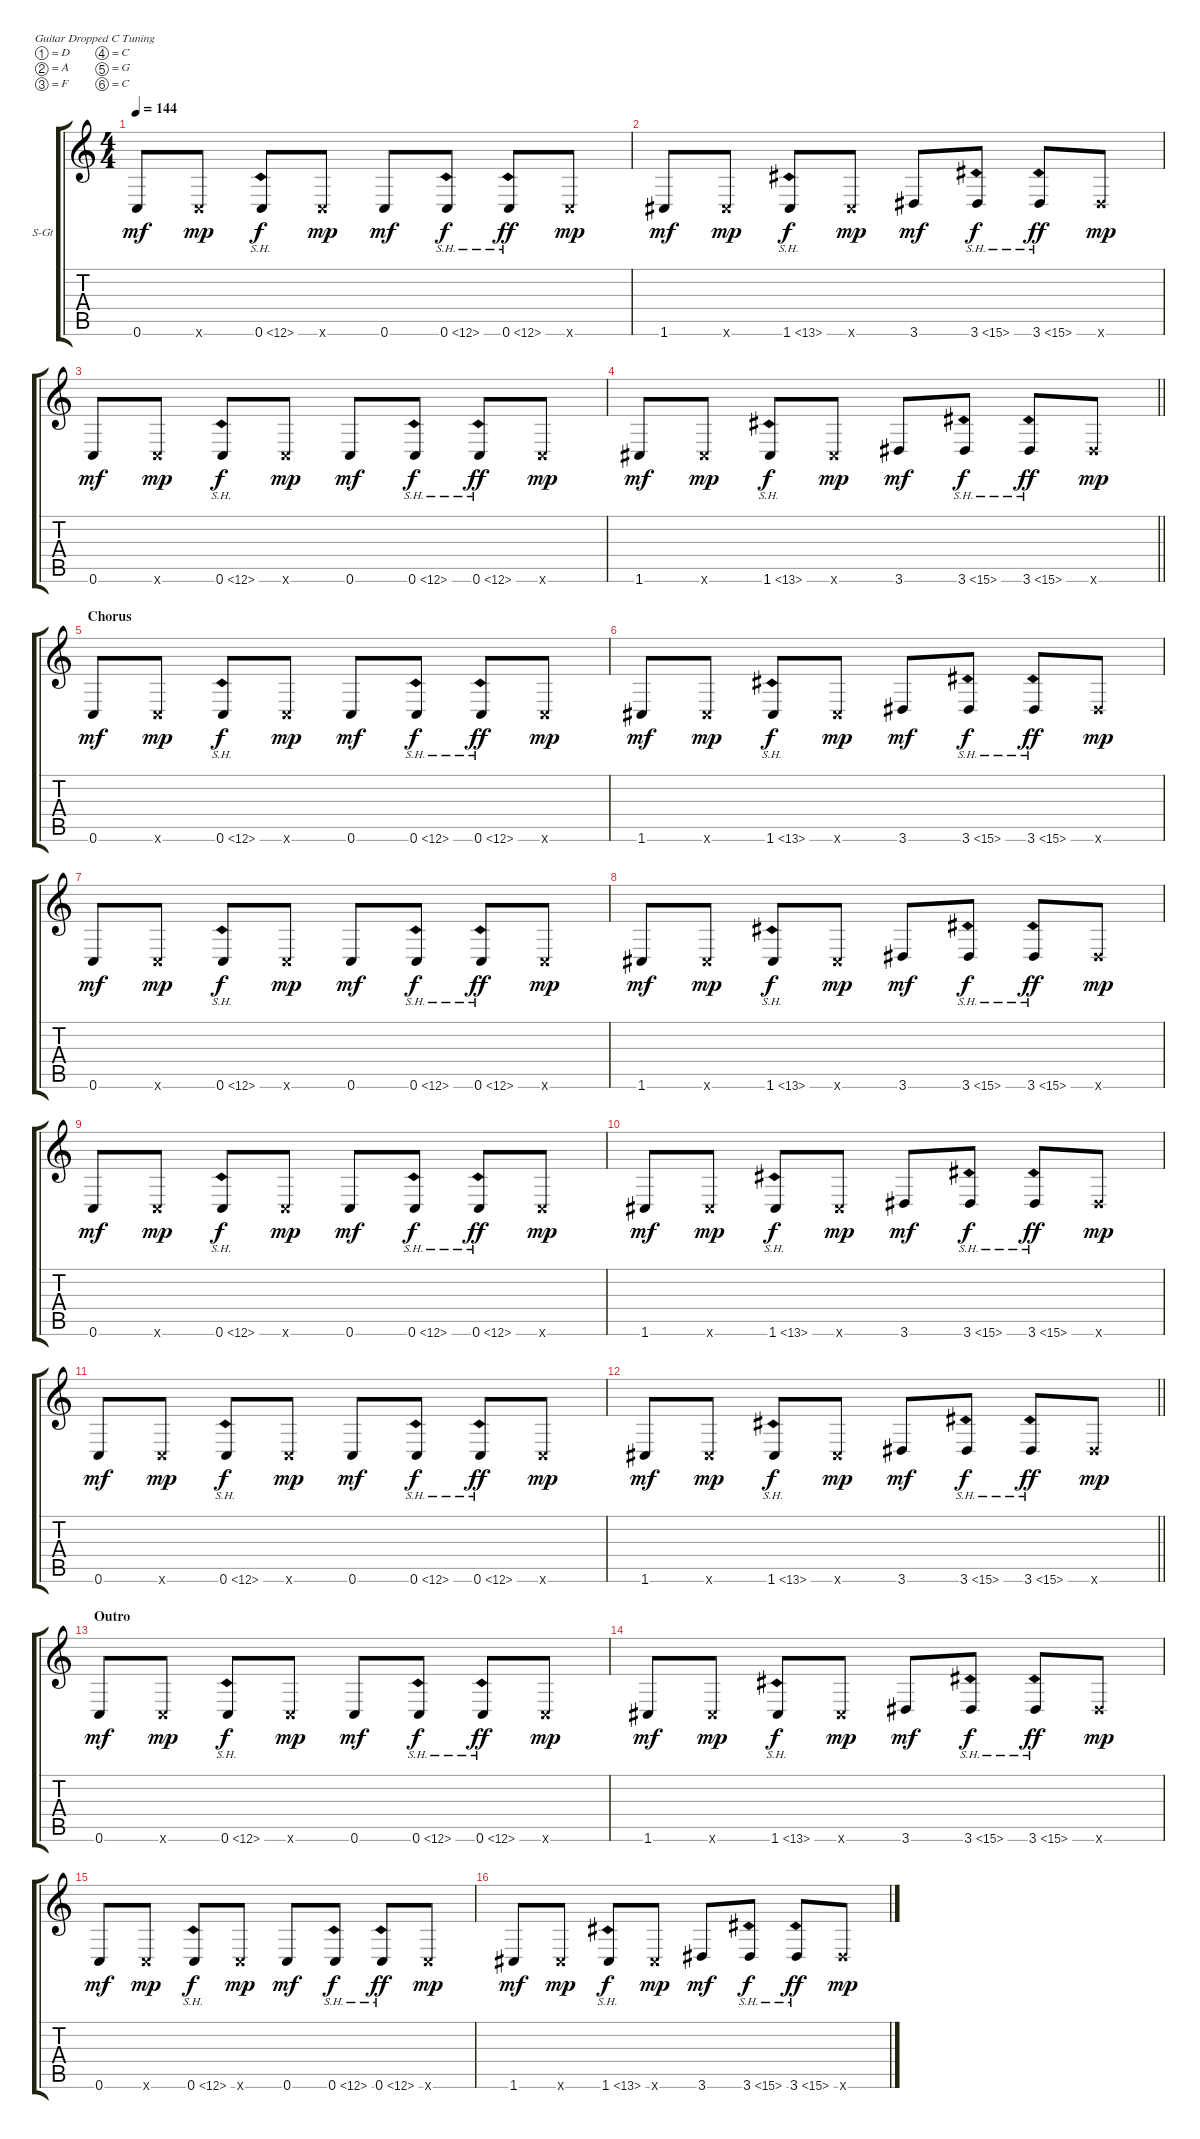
\bracketExtendMode groupsimilarinstruments
\firstSystemTrackNameOrientation horizontal
\otherSystemsTrackNameOrientation horizontal
\track ("Flake 1" "S-Gt") {instrument lead8bassandlead}
\staff {score tabs}
\tuning (D4 A3 F3 C3 G2 C2)
\displaytranspose 12
\ts (4 4)
\tempo 144
\clef g2
\ks c
0.6.8{dy mf} 0.6{x}.8{dy mp} 0.6{sh 12}.8{dy f} 0.6{x}.8{dy mp} 0.6.8{dy mf} 0.6{sh 12}.8{dy f} 0.6{sh 12}.8{dy ff} 0.6{x}.8{dy mp} |
1.6.8{dy mf} 1.6{x}.8{dy mp} 1.6{sh 12}.8{dy f} 1.6{x}.8{dy mp} 3.6.8{dy mf} 3.6{sh 12}.8{dy f} 3.6{sh 12}.8{dy ff} 3.6{x}.8{dy mp} |
0.6.8{dy mf} 0.6{x}.8{dy mp} 0.6{sh 12}.8{dy f} 0.6{x}.8{dy mp} 0.6.8{dy mf} 0.6{sh 12}.8{dy f} 0.6{sh 12}.8{dy ff} 0.6{x}.8{dy mp} |
\barLineRight lightlight
1.6.8{dy mf} 1.6{x}.8{dy mp} 1.6{sh 12}.8{dy f} 1.6{x}.8{dy mp} 3.6.8{dy mf} 3.6{sh 12}.8{dy f} 3.6{sh 12}.8{dy ff} 3.6{x}.8{dy mp} |
\section ("" "Chorus")
0.6.8{dy mf} 0.6{x}.8{dy mp} 0.6{sh 12}.8{dy f} 0.6{x}.8{dy mp} 0.6.8{dy mf} 0.6{sh 12}.8{dy f} 0.6{sh 12}.8{dy ff} 0.6{x}.8{dy mp} |
1.6.8{dy mf} 1.6{x}.8{dy mp} 1.6{sh 12}.8{dy f} 1.6{x}.8{dy mp} 3.6.8{dy mf} 3.6{sh 12}.8{dy f} 3.6{sh 12}.8{dy ff} 3.6{x}.8{dy mp} |
0.6.8{dy mf} 0.6{x}.8{dy mp} 0.6{sh 12}.8{dy f} 0.6{x}.8{dy mp} 0.6.8{dy mf} 0.6{sh 12}.8{dy f} 0.6{sh 12}.8{dy ff} 0.6{x}.8{dy mp} |
1.6.8{dy mf} 1.6{x}.8{dy mp} 1.6{sh 12}.8{dy f} 1.6{x}.8{dy mp} 3.6.8{dy mf} 3.6{sh 12}.8{dy f} 3.6{sh 12}.8{dy ff} 3.6{x}.8{dy mp} |
0.6.8{dy mf} 0.6{x}.8{dy mp} 0.6{sh 12}.8{dy f} 0.6{x}.8{dy mp} 0.6.8{dy mf} 0.6{sh 12}.8{dy f} 0.6{sh 12}.8{dy ff} 0.6{x}.8{dy mp} |
1.6.8{dy mf} 1.6{x}.8{dy mp} 1.6{sh 12}.8{dy f} 1.6{x}.8{dy mp} 3.6.8{dy mf} 3.6{sh 12}.8{dy f} 3.6{sh 12}.8{dy ff} 3.6{x}.8{dy mp} |
0.6.8{dy mf} 0.6{x}.8{dy mp} 0.6{sh 12}.8{dy f} 0.6{x}.8{dy mp} 0.6.8{dy mf} 0.6{sh 12}.8{dy f} 0.6{sh 12}.8{dy ff} 0.6{x}.8{dy mp} |
\barLineRight lightlight
1.6.8{dy mf} 1.6{x}.8{dy mp} 1.6{sh 12}.8{dy f} 1.6{x}.8{dy mp} 3.6.8{dy mf} 3.6{sh 12}.8{dy f} 3.6{sh 12}.8{dy ff} 3.6{x}.8{dy mp} |
\section ("" "Outro")
0.6.8{dy mf} 0.6{x}.8{dy mp} 0.6{sh 12}.8{dy f} 0.6{x}.8{dy mp} 0.6.8{dy mf} 0.6{sh 12}.8{dy f} 0.6{sh 12}.8{dy ff} 0.6{x}.8{dy mp} |
1.6.8{dy mf} 1.6{x}.8{dy mp} 1.6{sh 12}.8{dy f} 1.6{x}.8{dy mp} 3.6.8{dy mf} 3.6{sh 12}.8{dy f} 3.6{sh 12}.8{dy ff} 3.6{x}.8{dy mp} |
0.6.8{dy mf} 0.6{x}.8{dy mp} 0.6{sh 12}.8{dy f} 0.6{x}.8{dy mp} 0.6.8{dy mf} 0.6{sh 12}.8{dy f} 0.6{sh 12}.8{dy ff} 0.6{x}.8{dy mp} |
1.6.8{dy mf} 1.6{x}.8{dy mp} 1.6{sh 12}.8{dy f} 1.6{x}.8{dy mp} 3.6.8{dy mf} 3.6{sh 12}.8{dy f} 3.6{sh 12}.8{dy ff} 3.6{x}.8{dy mp}
